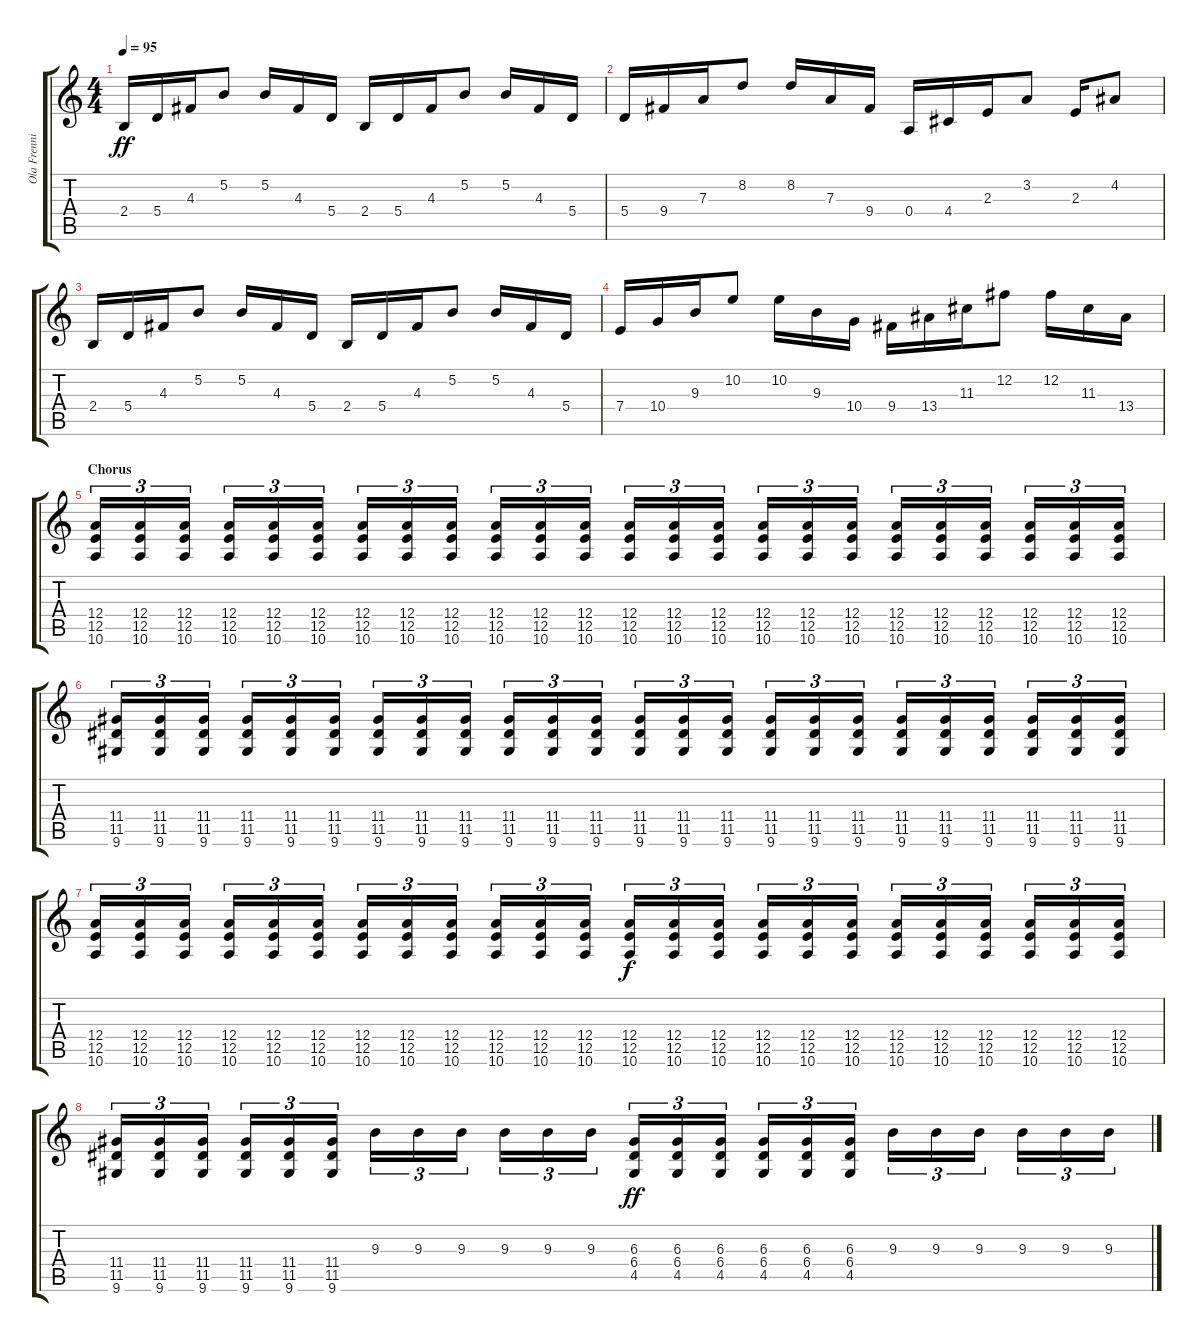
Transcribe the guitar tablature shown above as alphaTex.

\track ("Ola Frenning" "Ola Frenni") {instrument distortionguitar}
\staff {score tabs}
\tuning (B3 Gb3 D3 A2 E2 B1) {hide}
\ts (4 4)
\tempo 95
\clef g2
\ks c
2.4.16{dy ff} 5.4.16 4.3.16 5.2.8 5.2.16 4.3.16 5.4.16 2.4.16 5.4.16 4.3.16 5.2.8 5.2.16 4.3.16 5.4.16 |
5.4.16 9.4.16 7.3.16 8.2.8 8.2.16 7.3.16 9.4.16 0.4.16 4.4.16 2.3.16 3.2.8 2.3.16 4.2.8 |
2.4.16 5.4.16 4.3.16 5.2.8 5.2.16 4.3.16 5.4.16 2.4.16 5.4.16 4.3.16 5.2.8 5.2.16 4.3.16 5.4.16 |
7.4.16 10.4.16 9.3.16 10.2.8 10.2.16 9.3.16 10.4.16 9.4.16 13.4.16 11.3.16 12.2.8 12.2.16 11.3.16 13.4.16 |
\section ("" "Chorus")
(12.4 12.5 10.6).16{tu (3 2)} (12.4 12.5 10.6).16{tu (3 2)} (12.4 12.5 10.6).16{tu (3 2)} (12.4 12.5 10.6).16{tu (3 2)} (12.4 12.5 10.6).16{tu (3 2)} (12.4 12.5 10.6).16{tu (3 2)} (12.4 12.5 10.6).16{tu (3 2)} (12.4 12.5 10.6).16{tu (3 2)} (12.4 12.5 10.6).16{tu (3 2)} (12.4 12.5 10.6).16{tu (3 2)} (12.4 12.5 10.6).16{tu (3 2)} (12.4 12.5 10.6).16{tu (3 2)} (12.4 12.5 10.6).16{tu (3 2)} (12.4 12.5 10.6).16{tu (3 2)} (12.4 12.5 10.6).16{tu (3 2)} (12.4 12.5 10.6).16{tu (3 2)} (12.4 12.5 10.6).16{tu (3 2)} (12.4 12.5 10.6).16{tu (3 2)} (12.4 12.5 10.6).16{tu (3 2)} (12.4 12.5 10.6).16{tu (3 2)} (12.4 12.5 10.6).16{tu (3 2)} (12.4 12.5 10.6).16{tu (3 2)} (12.4 12.5 10.6).16{tu (3 2)} (12.4 12.5 10.6).16{tu (3 2)} |
(11.4 11.5 9.6).16{tu (3 2)} (11.4 11.5 9.6).16{tu (3 2)} (11.4 11.5 9.6).16{tu (3 2)} (11.4 11.5 9.6).16{tu (3 2)} (11.4 11.5 9.6).16{tu (3 2)} (11.4 11.5 9.6).16{tu (3 2)} (11.4 11.5 9.6).16{tu (3 2)} (11.4 11.5 9.6).16{tu (3 2)} (11.4 11.5 9.6).16{tu (3 2)} (11.4 11.5 9.6).16{tu (3 2)} (11.4 11.5 9.6).16{tu (3 2)} (11.4 11.5 9.6).16{tu (3 2)} (11.4 11.5 9.6).16{tu (3 2)} (11.4 11.5 9.6).16{tu (3 2)} (11.4 11.5 9.6).16{tu (3 2)} (11.4 11.5 9.6).16{tu (3 2)} (11.4 11.5 9.6).16{tu (3 2)} (11.4 11.5 9.6).16{tu (3 2)} (11.4 11.5 9.6).16{tu (3 2)} (11.4 11.5 9.6).16{tu (3 2)} (11.4 11.5 9.6).16{tu (3 2)} (11.4 11.5 9.6).16{tu (3 2)} (11.4 11.5 9.6).16{tu (3 2)} (11.4 11.5 9.6).16{tu (3 2)} |
(12.4 12.5 10.6).16{tu (3 2)} (12.4 12.5 10.6).16{tu (3 2)} (12.4 12.5 10.6).16{tu (3 2)} (12.4 12.5 10.6).16{tu (3 2)} (12.4 12.5 10.6).16{tu (3 2)} (12.4 12.5 10.6).16{tu (3 2)} (12.4 12.5 10.6).16{tu (3 2)} (12.4 12.5 10.6).16{tu (3 2)} (12.4 12.5 10.6).16{tu (3 2)} (12.4 12.5 10.6).16{tu (3 2)} (12.4 12.5 10.6).16{tu (3 2)} (12.4 12.5 10.6).16{tu (3 2)} (12.4 12.5 10.6).16{tu (3 2) dy f} (12.4 12.5 10.6).16{tu (3 2)} (12.4 12.5 10.6).16{tu (3 2)} (12.4 12.5 10.6).16{tu (3 2)} (12.4 12.5 10.6).16{tu (3 2)} (12.4 12.5 10.6).16{tu (3 2)} (12.4 12.5 10.6).16{tu (3 2)} (12.4 12.5 10.6).16{tu (3 2)} (12.4 12.5 10.6).16{tu (3 2)} (12.4 12.5 10.6).16{tu (3 2)} (12.4 12.5 10.6).16{tu (3 2)} (12.4 12.5 10.6).16{tu (3 2)} |
(11.4 11.5 9.6).16{tu (3 2)} (11.4 11.5 9.6).16{tu (3 2)} (11.4 11.5 9.6).16{tu (3 2)} (11.4 11.5 9.6).16{tu (3 2)} (11.4 11.5 9.6).16{tu (3 2)} (11.4 11.5 9.6).16{tu (3 2)} 9.3.16{tu (3 2)} 9.3.16{tu (3 2)} 9.3.16{tu (3 2)} 9.3.16{tu (3 2)} 9.3.16{tu (3 2)} 9.3.16{tu (3 2)} (6.3 6.4 4.5).16{tu (3 2) dy ff} (6.3 6.4 4.5).16{tu (3 2)} (6.3 6.4 4.5).16{tu (3 2)} (6.3 6.4 4.5).16{tu (3 2)} (6.3 6.4 4.5).16{tu (3 2)} (6.3 6.4 4.5).16{tu (3 2)} 9.3.16{tu (3 2)} 9.3.16{tu (3 2)} 9.3.16{tu (3 2)} 9.3.16{tu (3 2)} 9.3.16{tu (3 2)} 9.3.16{tu (3 2)}
